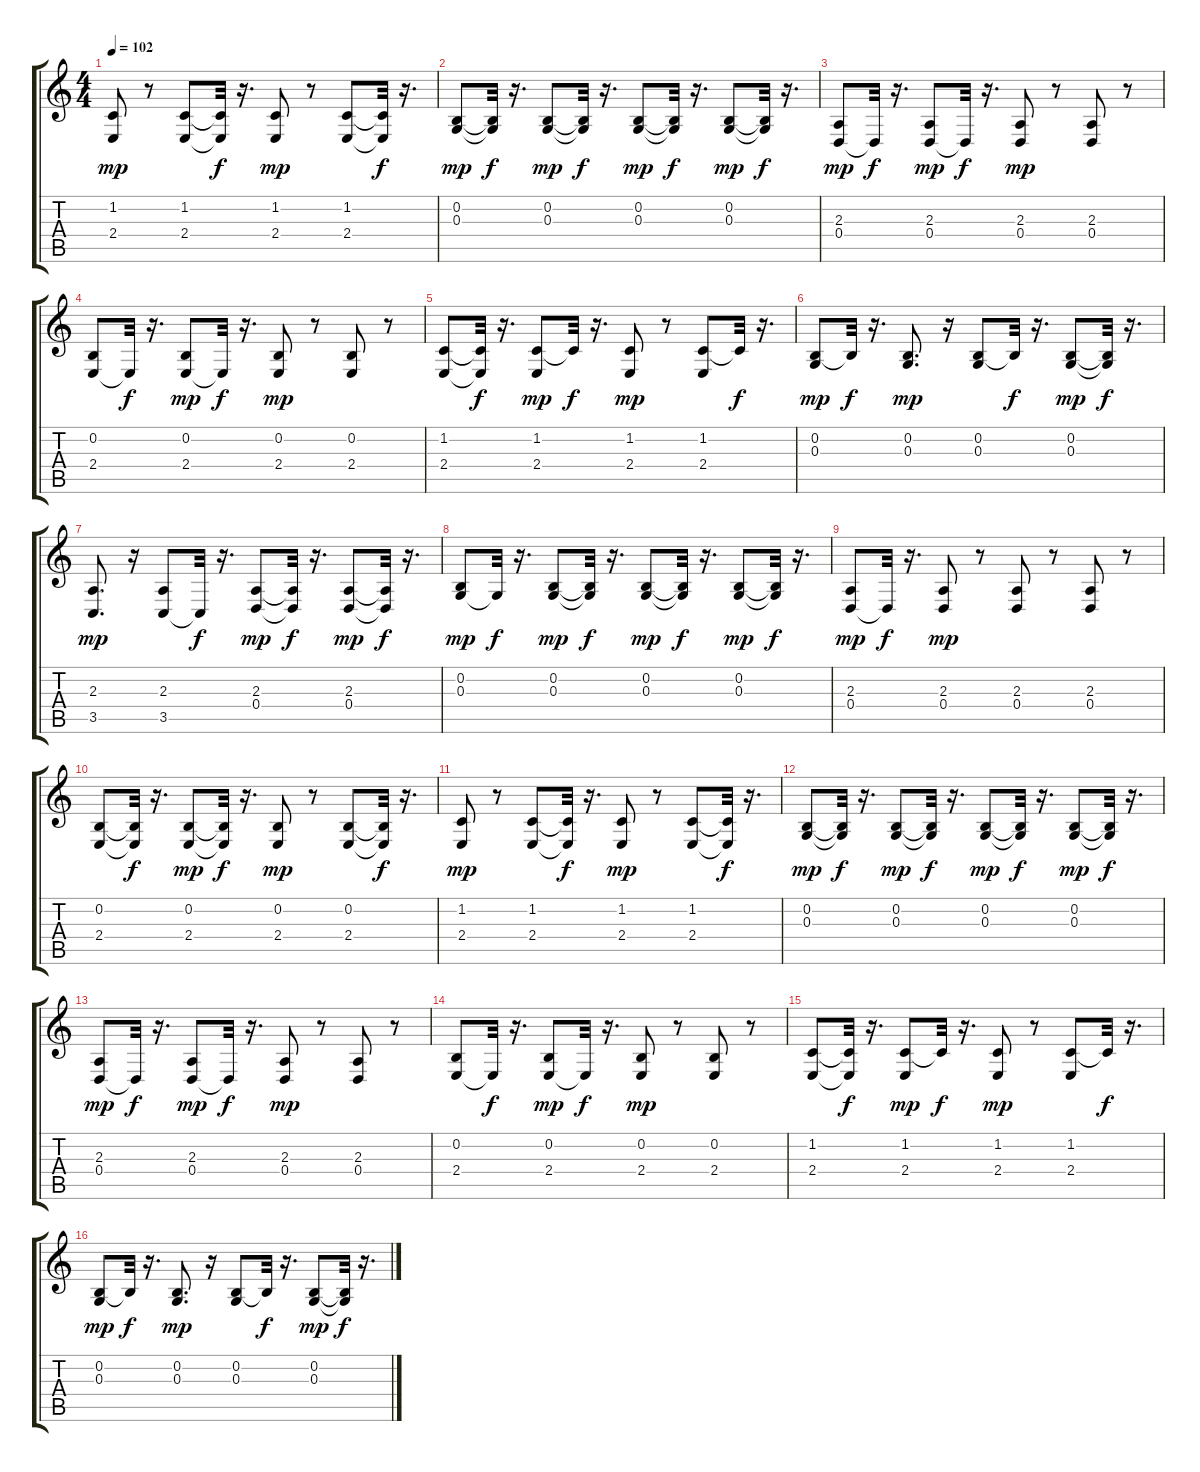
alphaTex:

\track "" {instrument pad7halo}
\staff {score tabs}
\tuning (E4 B3 G3 D3 A2 E2) {hide}
\ts (4 4)
\tempo 102
\clef g2
\ks c
(1.2 2.4).8{dy mp} r.8 (1.2 2.4).8 (1.2{t} 2.4{t}).32{dy f} r.16{d} (1.2 2.4).8{dy mp} r.8 (1.2 2.4).8 (1.2{t} 2.4{t}).32{dy f} r.16{d} |
(0.2 0.3).8{dy mp} (0.2{t} 0.3{t}).32{dy f} r.16{d} (0.2 0.3).8{dy mp} (0.2{t} 0.3{t}).32{dy f} r.16{d} (0.2 0.3).8{dy mp} (0.2{t} 0.3{t}).32{dy f} r.16{d} (0.2 0.3).8{dy mp} (0.2{t} 0.3{t}).32{dy f} r.16{d} |
(2.3 0.4).8{dy mp} 0.4{t}.32{dy f} r.16{d} (2.3 0.4).8{dy mp} 0.4{t}.32{dy f} r.16{d} (2.3 0.4).8{dy mp} r.8 (2.3 0.4).8 r.8 |
(0.2 2.4).8 2.4{t}.32{dy f} r.16{d} (0.2 2.4).8{dy mp} 2.4{t}.32{dy f} r.16{d} (0.2 2.4).8{dy mp} r.8 (0.2 2.4).8 r.8 |
(1.2 2.4).8 (1.2{t} 2.4{t}).32{dy f} r.16{d} (1.2 2.4).8{dy mp} 1.2{t}.32{dy f} r.16{d} (1.2 2.4).8{dy mp} r.8 (1.2 2.4).8 1.2{t}.32{dy f} r.16{d} |
(0.2 0.3).8{dy mp} 0.2{t}.32{dy f} r.16{d} (0.2 0.3).8{d dy mp} r.16 (0.2 0.3).8 0.2{t}.32{dy f} r.16{d} (0.2 0.3).8{dy mp} (0.2{t} 0.3{t}).32{dy f} r.16{d} |
(2.3 3.5).8{d dy mp} r.16 (2.3 3.5).8 3.5{t}.32{dy f} r.16{d} (2.3 0.4).8{dy mp} (2.3{t} 0.4{t}).32{dy f} r.16{d} (2.3 0.4).8{dy mp} (2.3{t} 0.4{t}).32{dy f} r.16{d} |
(0.2 0.3).8{dy mp} 0.3{t}.32{dy f} r.16{d} (0.2 0.3).8{dy mp} (0.2{t} 0.3{t}).32{dy f} r.16{d} (0.2 0.3).8{dy mp} (0.2{t} 0.3{t}).32{dy f} r.16{d} (0.2 0.3).8{dy mp} (0.2{t} 0.3{t}).32{dy f} r.16{d} |
(2.3 0.4).8{dy mp} 0.4{t}.32{dy f} r.16{d} (2.3 0.4).8{dy mp} r.8 (2.3 0.4).8 r.8 (2.3 0.4).8 r.8 |
(0.2 2.4).8 (0.2{t} 2.4{t}).32{dy f} r.16{d} (0.2 2.4).8{dy mp} (0.2{t} 2.4{t}).32{dy f} r.16{d} (0.2 2.4).8{dy mp} r.8 (0.2 2.4).8 (0.2{t} 2.4{t}).32{dy f} r.16{d} |
(1.2 2.4).8{dy mp} r.8 (1.2 2.4).8 (1.2{t} 2.4{t}).32{dy f} r.16{d} (1.2 2.4).8{dy mp} r.8 (1.2 2.4).8 (1.2{t} 2.4{t}).32{dy f} r.16{d} |
(0.2 0.3).8{dy mp} (0.2{t} 0.3{t}).32{dy f} r.16{d} (0.2 0.3).8{dy mp} (0.2{t} 0.3{t}).32{dy f} r.16{d} (0.2 0.3).8{dy mp} (0.2{t} 0.3{t}).32{dy f} r.16{d} (0.2 0.3).8{dy mp} (0.2{t} 0.3{t}).32{dy f} r.16{d} |
(2.3 0.4).8{dy mp} 0.4{t}.32{dy f} r.16{d} (2.3 0.4).8{dy mp} 0.4{t}.32{dy f} r.16{d} (2.3 0.4).8{dy mp} r.8 (2.3 0.4).8 r.8 |
(0.2 2.4).8 2.4{t}.32{dy f} r.16{d} (0.2 2.4).8{dy mp} 2.4{t}.32{dy f} r.16{d} (0.2 2.4).8{dy mp} r.8 (0.2 2.4).8 r.8 |
(1.2 2.4).8 (1.2{t} 2.4{t}).32{dy f} r.16{d} (1.2 2.4).8{dy mp} 1.2{t}.32{dy f} r.16{d} (1.2 2.4).8{dy mp} r.8 (1.2 2.4).8 1.2{t}.32{dy f} r.16{d} |
(0.2 0.3).8{dy mp} 0.2{t}.32{dy f} r.16{d} (0.2 0.3).8{d dy mp} r.16 (0.2 0.3).8 0.2{t}.32{dy f} r.16{d} (0.2 0.3).8{dy mp} (0.2{t} 0.3{t}).32{dy f} r.16{d}
